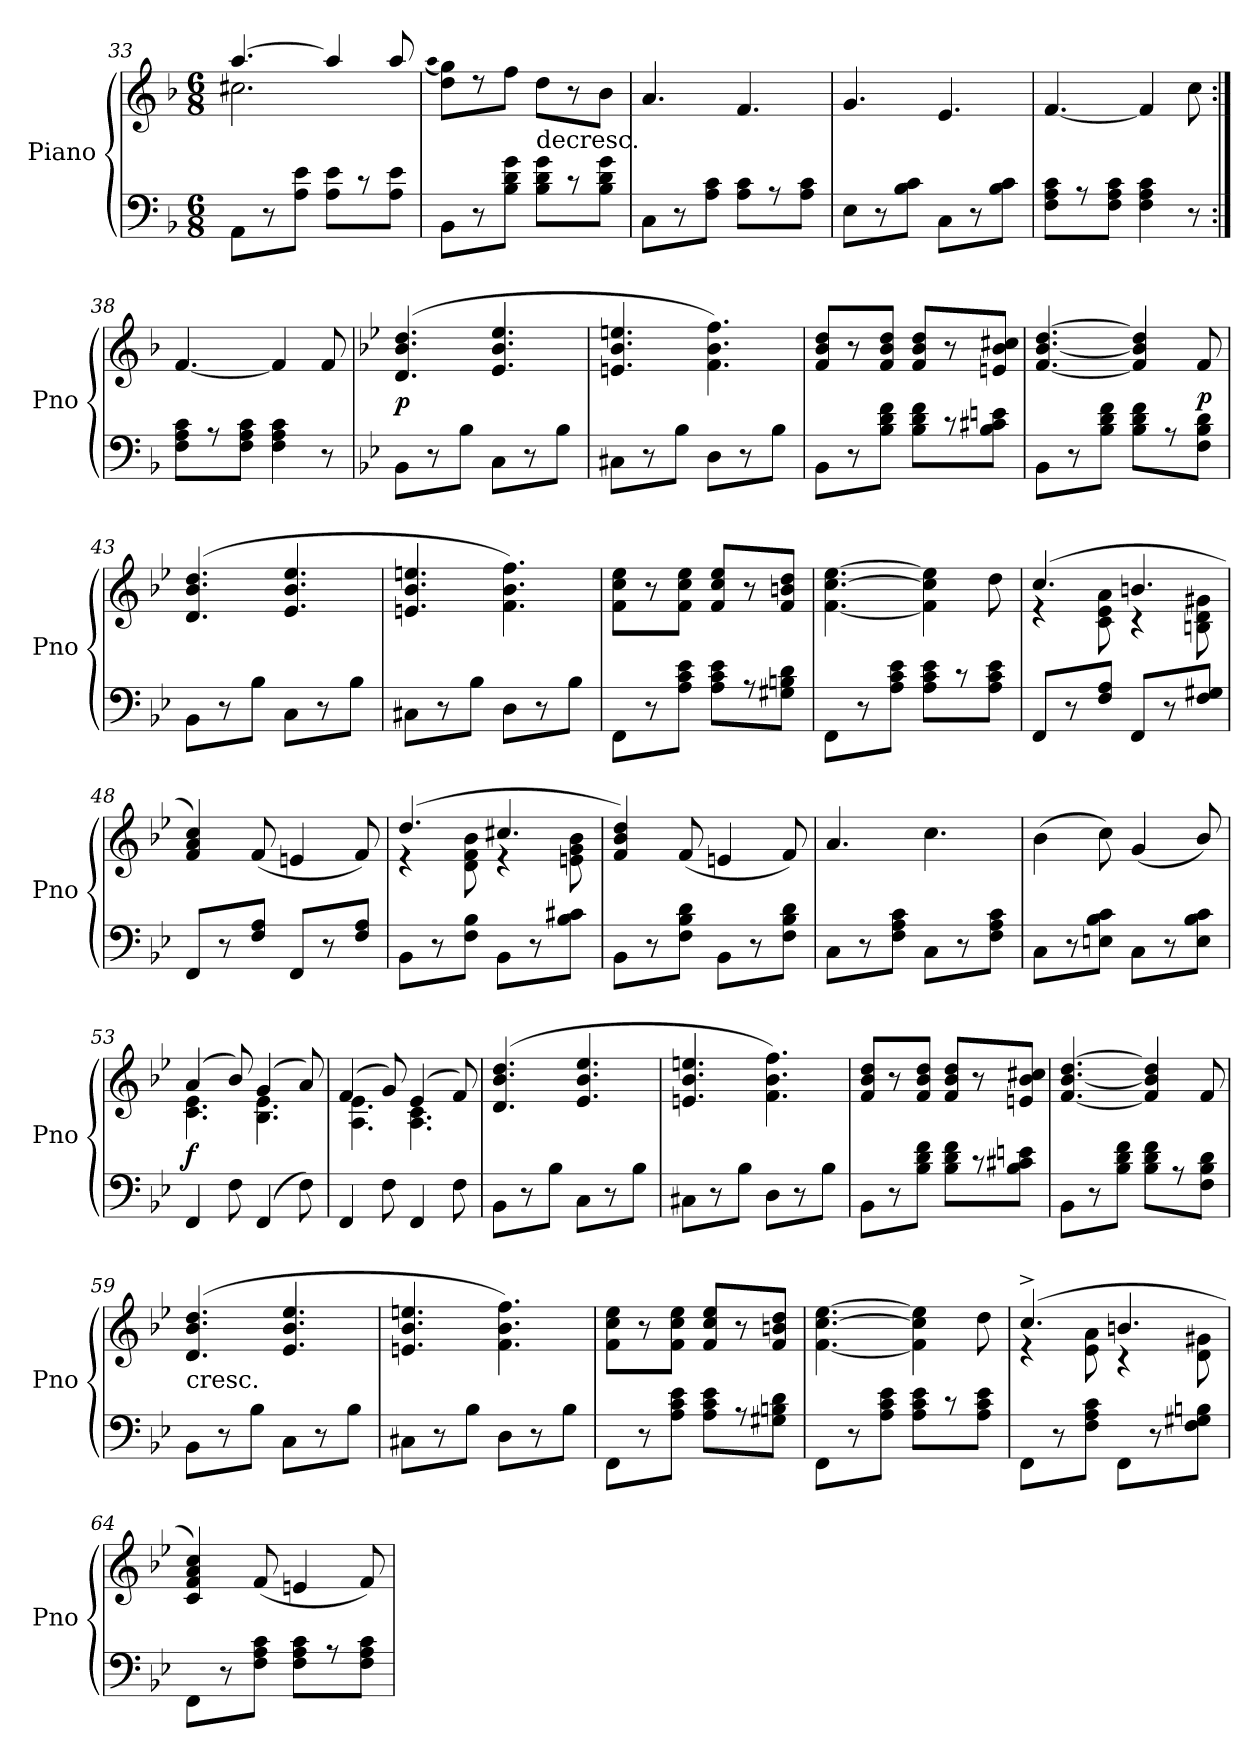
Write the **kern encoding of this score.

**kern	**kern	**dynam
*part1	*part1	*part1
*staff2	*staff1	*staff1/2
*I"Piano	*	*
*I'Pno	*	*
*clefF4	*clefG2	*
*k[b-]	*k[b-]	*
*F:	*F:	*
*M6/8	*M6/8	*
=33	=33	=33
*	*^	*
8AA\L	[4.aa/	2.cc#X\	.
8r	.	.	.
8A\ 8e\J	.	.	.
8A\ 8e\L	4aa/]	.	.
8r	.	.	.
8A\ 8e\J	8aa/	.	.
*	*v	*v	*
=34	=34	=34
.	(qaa	.
8BB-\L	8dd\ 8gg\L)	.
8r	8r	.
8B-\ 8d\ 8g\J	8ff\J	.
!	!LO:TX:c:t=decresc.	!
8B-\ 8d\ 8g\L	8dd\L	.
8r	8r	.
8B-\ 8d\ 8g\J	8b-\J	.
=35	=35	=35
8C\L	4.a/	.
8r	.	.
8A\ 8c\J	.	.
8A\ 8c\L	4.f/	.
8r	.	.
8A\ 8c\J	.	.
=36	=36	=36
8E\L	4.g/	.
8r	.	.
8B-\ 8c\J	.	.
8C\L	4.e/	.
8r	.	.
8B-\ 8c\J	.	.
=37	=37	=37
8F\ 8A\ 8c\L	[4.f/	.
8r	.	.
8F\ 8A\ 8c\J	.	.
4F\ 4A\ 4c\	4f/]	.
8r	8cc\	.
=38:|!	=38:|!	=38:|!
8F\ 8A\ 8c\L	[4.f/	.
8r	.	.
8F\ 8A\ 8c\J	.	.
4F\ 4A\ 4c\	4f/]	.
8r	8f/	.
=39	=39	=39
*k[b-e-]	*k[b-e-]	*
8BB-\L	(4.d/ 4.b-/ 4.dd/	p
8r	.	.
8B-\J	.	.
8C\L	4.e-/ 4.b-/ 4.ee-/	.
8r	.	.
8B-\J	.	.
=40	=40	=40
8C#X\L	4.en/ 4.b-/ 4.een/	.
8r	.	.
8B-\J	.	.
8D\L	4.f\ 4.b-\ 4.ff\)	.
8r	.	.
8B-\J	.	.
=41	=41	=41
8BB-\L	8f/ 8b-/ 8dd/L	.
8r	8r	.
8B-\ 8d\ 8f\J	8f/ 8b-/ 8dd/J	.
8B-\ 8d\ 8f\L	8f/ 8b-/ 8dd/L	.
8r	8r	.
8B-\ 8c#X\ 8en\J	8en/ 8b-/ 8cc#X/J	.
=42	=42	=42
8BB-\L	[4.f/ [4.b-/ [4.dd/	.
8r	.	.
8B-\ 8d\ 8f\J	.	.
8B-\ 8d\ 8f\L	4f]/ 4b-]/ 4dd]/	.
8r	.	.
8F\ 8B-\ 8d\J	8f/	p
=43	=43	=43
8BB-\L	(4.d/ 4.b-/ 4.dd/	.
8r	.	.
8B-\J	.	.
8C\L	4.e-/ 4.b-/ 4.ee-/	.
8r	.	.
8B-\J	.	.
=44	=44	=44
8C#X\L	4.en/ 4.b-/ 4.een/	.
8r	.	.
8B-\J	.	.
8D\L	4.f\ 4.b-\ 4.ff\)	.
8r	.	.
8B-\J	.	.
=45	=45	=45
8FF\L	8f\ 8cc\ 8ee-\L	.
8r	8r	.
8A\ 8c\ 8e-\J	8f\ 8cc\ 8ee-\J	.
8A\ 8c\ 8e-\L	8f/ 8cc/ 8ee-/L	.
8r	8r	.
8G#X\ 8Bn\ 8d\J	8f/ 8bn/ 8dd/J	.
=46	=46	=46
8FF\L	[4.f\ [4.cc\ [4.ee-\	.
8r	.	.
8A\ 8c\ 8e-\J	.	.
8A\ 8c\ 8e-\L	4f]\ 4cc]\ 4ee-]\	.
8r	.	.
8A\ 8c\ 8e-\J	8dd\	.
=47	=47	=47
*	*^	*
8FF/L	(4.cc/	4r	.
8r	.	.	.
8F/ 8A/J	.	8c\ 8e-\ 8a\	.
8FF/L	4.bn/	4r	.
8r	.	.	.
8F/ 8G#X/J	.	8Bn\ 8d\ 8g#X\	.
*	*v	*v	*
=48	=48	=48
8FF/L	4f/ 4a/ 4cc/)	.
8r	.	.
8F/ 8A/J	(8f/	.
8FF/L	4en/	.
8r	.	.
8F/ 8A/J	8f/)	.
=49	=49	=49
*	*^	*
8BB-\L	(4.dd/	4r	.
8r	.	.	.
8F\ 8B-\J	.	8d\ 8f\ 8b-\	.
8BB-\L	4.cc#X/	4r	.
8r	.	.	.
8B-\ 8c#X\J	.	8en\ 8g\ 8b-\	.
*	*v	*v	*
=50	=50	=50
8BB-\L	4f/ 4b-/ 4dd/)	.
8r	.	.
8F\ 8B-\ 8d\J	(8f/	.
8BB-\L	4en/	.
8r	.	.
8F\ 8B-\ 8d\J	8f/)	.
=51	=51	=51
8C\L	4.a/	.
8r	.	.
8F\ 8A\ 8c\J	.	.
8C\L	4.cc\	.
8r	.	.
8F\ 8A\ 8c\J	.	.
=52	=52	=52
8C\L	(4b-\	.
8r	.	.
8En\ 8B-\ 8c\J	8cc\)	.
8C\L	(4g/	.
8r	.	.
8E\ 8B-\ 8c\J	8b-/)	.
=53	=53	=53
*	*^	*
4FF/	(4a/	4.c\ 4.e-\	f
8F\	8b-/)	.	.
(4FF/	(4g/	4.B-\ 4.e-\	.
8F\)	8a/)	.	.
=54	=54	=54	=54
4FF/	(4f/	4.A\ 4.e-\	.
8F\	8g/)	.	.
4FF/	(4e-/	4.A\ 4.c\	.
8F\	8f/)	.	.
*	*v	*v	*
=55	=55	=55
8BB-\L	(4.d/ 4.b-/ 4.dd/	.
8r	.	.
8B-\J	.	.
8C\L	4.e-/ 4.b-/ 4.ee-/	.
8r	.	.
8B-\J	.	.
=56	=56	=56
8C#X\L	4.en/ 4.b-/ 4.een/	.
8r	.	.
8B-\J	.	.
8D\L	4.f\ 4.b-\ 4.ff\)	.
8r	.	.
8B-\J	.	.
=57	=57	=57
8BB-\L	8f/ 8b-/ 8dd/L	.
8r	8r	.
8B-\ 8d\ 8f\J	8f/ 8b-/ 8dd/J	.
8B-\ 8d\ 8f\L	8f/ 8b-/ 8dd/L	.
8r	8r	.
8B-\ 8c#X\ 8en\J	8en/ 8b-/ 8cc#X/J	.
=58	=58	=58
8BB-\L	[4.f/ [4.b-/ [4.dd/	.
8r	.	.
8B-\ 8d\ 8f\J	.	.
8B-\ 8d\ 8f\L	4f]/ 4b-]/ 4dd]/	.
8r	.	.
8F\ 8B-\ 8d\J	8f/	.
=59	=59	=59
!	!LO:TX:c:t=cresc.	!
8BB-\L	(4.d/ 4.b-/ 4.dd/	.
8r	.	.
8B-\J	.	.
8C\L	4.e-/ 4.b-/ 4.ee-/	.
8r	.	.
8B-\J	.	.
=60	=60	=60
8C#X\L	4.en/ 4.b-/ 4.een/	.
8r	.	.
8B-\J	.	.
8D\L	4.f\ 4.b-\ 4.ff\)	.
8r	.	.
8B-\J	.	.
=61	=61	=61
8FF\L	8f\ 8cc\ 8ee-\L	.
8r	8r	.
8A\ 8c\ 8e-\J	8f\ 8cc\ 8ee-\J	.
8A\ 8c\ 8e-\L	8f/ 8cc/ 8ee-/L	.
8r	8r	.
8G#X\ 8Bn\ 8d\J	8f/ 8bn/ 8dd/J	.
=62	=62	=62
8FF\L	[4.f\ [4.cc\ [4.ee-\	.
8r	.	.
8A\ 8c\ 8e-\J	.	.
8A\ 8c\ 8e-\L	4f]\ 4cc]\ 4ee-]\	.
8r	.	.
8A\ 8c\ 8e-\J	8dd\	.
=63	=63	=63
*	*^	*
8FF\L	(4.cc^/	4r	.
8r	.	.	.
8F\ 8A\ 8c\J	.	8e-\ 8a\	.
8FF\L	4.bn/	4r	.
8r	.	.	.
8F\ 8G#X\ 8Bn\J	.	8d\ 8g#X\	.
*	*v	*v	*
=64	=64	=64
8FF\L	4c/ 4f/ 4a/ 4cc/)	.
8r	.	.
8F\ 8A\ 8c\J	(8f/	.
8F\ 8A\ 8c\L	4en/	.
8r	.	.
8F\ 8A\ 8c\J	8f/)	.
=	=	=
*-	*-	*-
